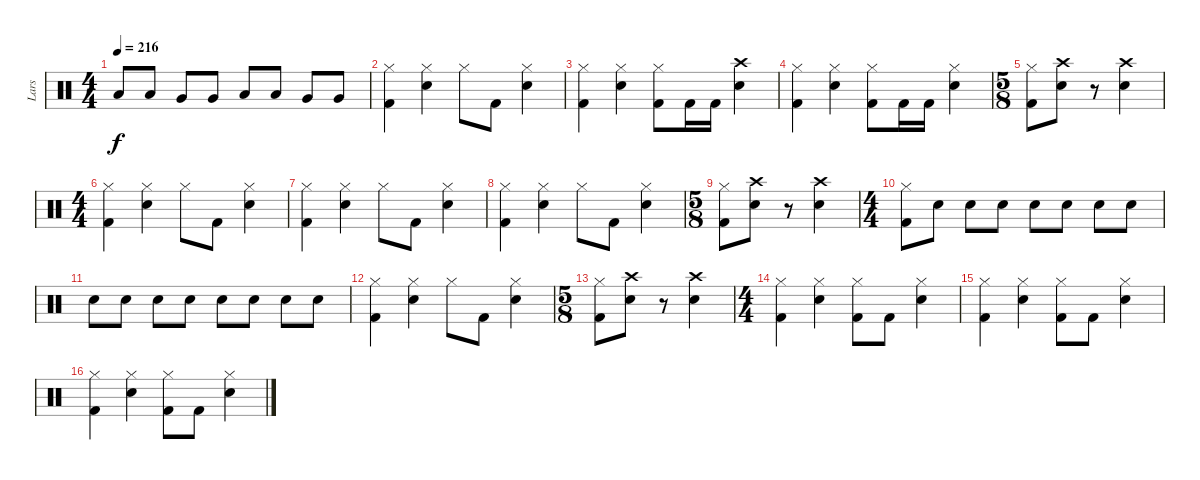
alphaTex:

\track ("Lars" "Lars") {instrument percussion}
\staff {score}
\articulation defaults
\ts (4 4)
\tempo 216
\clef neutral
\ks c "Low Floor Tom (hit)".8{dy f} "Low Floor Tom (hit)".8 "Very Low Tom (hit)".8 "Very Low Tom (hit)".8 "Low Floor Tom (hit)".8 "Low Floor Tom (hit)".8 "Very Low Tom (hit)".8 "Very Low Tom (hit)".8
|
("Hi-Hat (closed)" "Kick (hit) 2").4 ("Hi-Hat (closed)" "Electric Snare (hit)").4 "Hi-Hat (closed)".8 "Kick (hit) 2".8 ("Hi-Hat (closed)" "Electric Snare (hit)").4 |
("Hi-Hat (closed)" "Kick (hit) 2").4 ("Hi-Hat (closed)" "Electric Snare (hit)").4 ("Hi-Hat (closed)" "Kick (hit) 2").8 "Kick (hit) 2".16 "Kick (hit) 2".16 ("Crash high (hit)" "Electric Snare (hit)").4 |
("Hi-Hat (closed)" "Kick (hit) 2").4 ("Hi-Hat (closed)" "Electric Snare (hit)").4 ("Hi-Hat (closed)" "Kick (hit) 2").8 "Kick (hit) 2".16 "Kick (hit) 2".16 ("Hi-Hat (closed)" "Electric Snare (hit)").4 |
\ts (5 8)
("Hi-Hat (closed)" "Kick (hit) 2").8 ("Crash high (hit)" "Electric Snare (hit)").8 r.8 ("Crash high (hit)" "Electric Snare (hit)").4 |
\ts (4 4)
("Hi-Hat (closed)" "Kick (hit) 2").4 ("Hi-Hat (closed)" "Electric Snare (hit)").4 "Hi-Hat (closed)".8 "Kick (hit) 2".8 ("Hi-Hat (closed)" "Electric Snare (hit)").4 |
("Hi-Hat (closed)" "Kick (hit) 2").4 ("Hi-Hat (closed)" "Electric Snare (hit)").4 "Hi-Hat (closed)".8 "Kick (hit) 2".8 ("Hi-Hat (closed)" "Electric Snare (hit)").4 |
("Hi-Hat (closed)" "Kick (hit) 2").4 ("Hi-Hat (closed)" "Electric Snare (hit)").4 "Hi-Hat (closed)".8 "Kick (hit) 2".8 ("Hi-Hat (closed)" "Electric Snare (hit)").4 |
\ts (5 8)
("Hi-Hat (closed)" "Kick (hit) 2").8 ("Crash high (hit)" "Electric Snare (hit)").8 r.8 ("Crash high (hit)" "Electric Snare (hit)").4 |
\ts (4 4)
("Hi-Hat (closed)" "Kick (hit) 2").8 "Electric Snare (hit)".8 "Electric Snare (hit)".8 "Electric Snare (hit)".8 "Electric Snare (hit)".8 "Electric Snare (hit)".8 "Electric Snare (hit)".8 "Electric Snare (hit)".8 |
"Electric Snare (hit)".8 "Electric Snare (hit)".8 "Electric Snare (hit)".8 "Electric Snare (hit)".8 "Electric Snare (hit)".8 "Electric Snare (hit)".8 "Electric Snare (hit)".8 "Electric Snare (hit)".8 |
("Hi-Hat (closed)" "Kick (hit) 2").4 ("Hi-Hat (closed)" "Electric Snare (hit)").4 "Hi-Hat (closed)".8 "Kick (hit) 2".8 ("Hi-Hat (closed)" "Electric Snare (hit)").4 |
\ts (5 8)
("Hi-Hat (closed)" "Kick (hit) 2").8 ("Crash high (hit)" "Electric Snare (hit)").8 r.8 ("Crash high (hit)" "Electric Snare (hit)").4 |
\ts (4 4)
("Hi-Hat (closed)" "Kick (hit) 2").4 ("Hi-Hat (closed)" "Electric Snare (hit)").4 ("Hi-Hat (closed)" "Kick (hit) 2").8 "Kick (hit) 2".8 ("Hi-Hat (closed)" "Electric Snare (hit)").4 |
("Hi-Hat (closed)" "Kick (hit) 2").4 ("Hi-Hat (closed)" "Electric Snare (hit)").4 ("Hi-Hat (closed)" "Kick (hit) 2").8 "Kick (hit) 2".8 ("Hi-Hat (closed)" "Electric Snare (hit)").4 |
("Hi-Hat (closed)" "Kick (hit) 2").4 ("Hi-Hat (closed)" "Electric Snare (hit)").4 ("Hi-Hat (closed)" "Kick (hit) 2").8 "Kick (hit) 2".8 ("Hi-Hat (closed)" "Electric Snare (hit)").4
